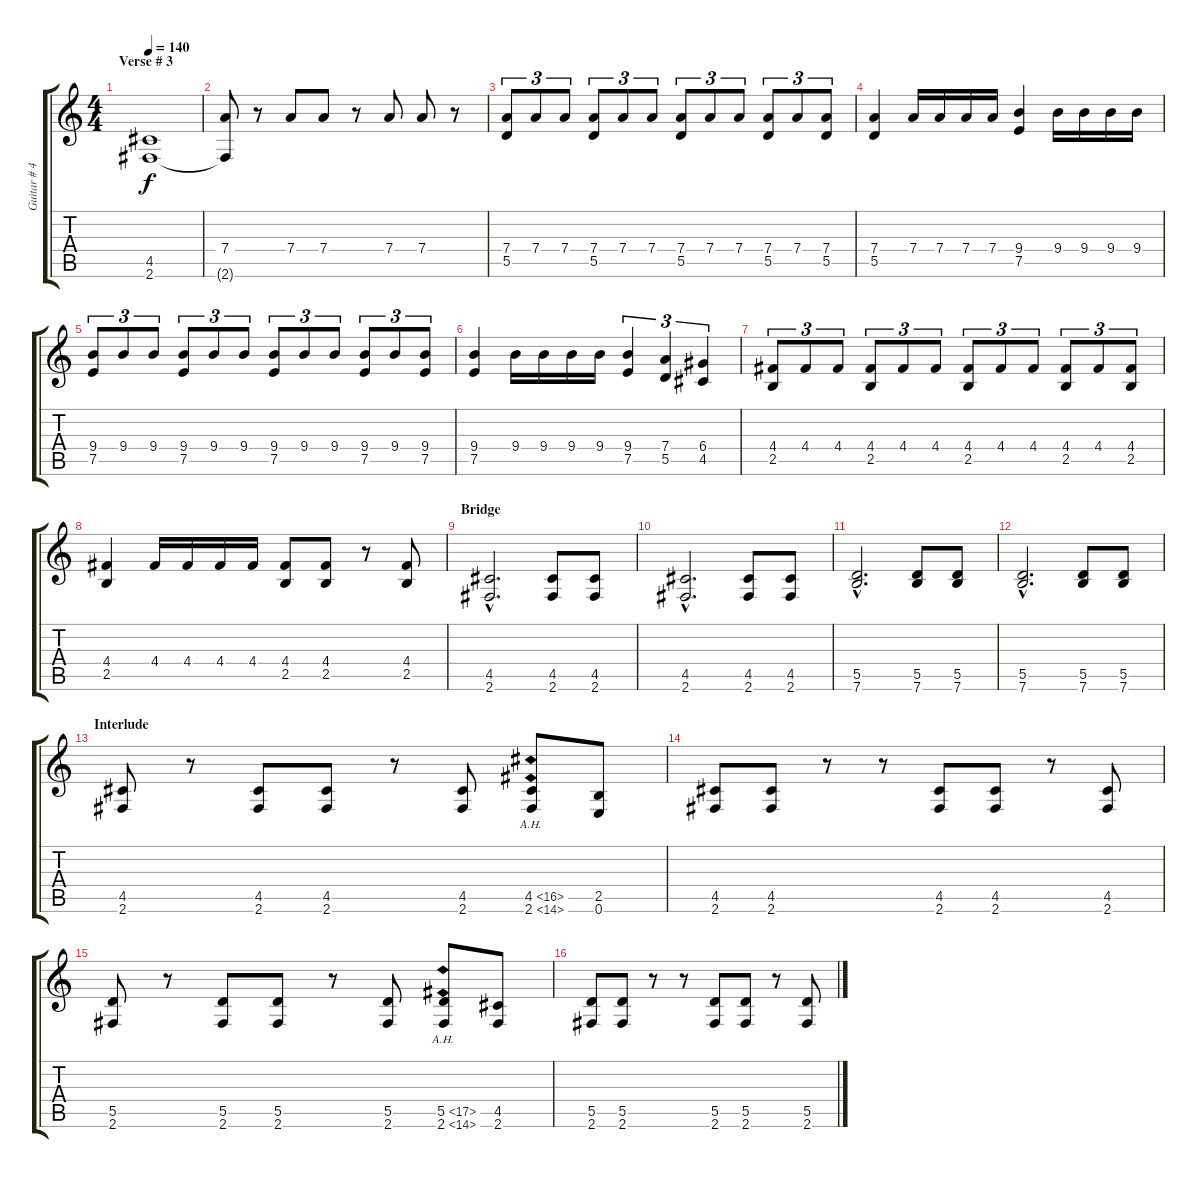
\track ("Guitar # 4 - Overdriven Guitar" "Guitar # 4") {instrument overdrivenguitar}
\staff {score tabs}
\tuning (E4 B3 G3 D3 A2 E2) {hide}
\ts (4 4)
\section ("" "Verse # 3")
\tempo 140
\clef g2
\ks c
(4.5 2.6).1{dy f volume 0 balance 16} |
(7.4 2.6{t}).8{volume 8 balance 8} r.8 7.4.8 7.4.8 r.8 7.4.8 7.4.8 r.8 |
(7.4 5.5).8{tu (3 2) volume 11 balance 8} 7.4.8{tu (3 2)} 7.4.8{tu (3 2)} (7.4 5.5).8{tu (3 2)} 7.4.8{tu (3 2)} 7.4.8{tu (3 2)} (7.4 5.5).8{tu (3 2)} 7.4.8{tu (3 2)} 7.4.8{tu (3 2)} (7.4 5.5).8{tu (3 2)} 7.4.8{tu (3 2)} (7.4 5.5).8{tu (3 2)} |
(7.4 5.5).4 7.4.16 7.4.16 7.4.16 7.4.16 (9.4 7.5).4 9.4.16 9.4.16 9.4.16 9.4.16 |
(9.4 7.5).8{tu (3 2) volume 11 balance 8} 9.4.8{tu (3 2)} 9.4.8{tu (3 2)} (9.4 7.5).8{tu (3 2)} 9.4.8{tu (3 2)} 9.4.8{tu (3 2)} (9.4 7.5).8{tu (3 2)} 9.4.8{tu (3 2)} 9.4.8{tu (3 2)} (9.4 7.5).8{tu (3 2)} 9.4.8{tu (3 2)} (9.4 7.5).8{tu (3 2)} |
(9.4 7.5).4 9.4.16 9.4.16 9.4.16 9.4.16 (9.4 7.5).4{tu (3 2)} (7.4 5.5).4{tu (3 2)} (6.4 4.5).4{tu (3 2)} |
(4.4 2.5).8{tu (3 2) volume 11 balance 8} 4.4.8{tu (3 2)} 4.4.8{tu (3 2)} (4.4 2.5).8{tu (3 2)} 4.4.8{tu (3 2)} 4.4.8{tu (3 2)} (4.4 2.5).8{tu (3 2)} 4.4.8{tu (3 2)} 4.4.8{tu (3 2)} (4.4 2.5).8{tu (3 2)} 4.4.8{tu (3 2)} (4.4 2.5).8{tu (3 2)} |
(4.4 2.5).4 4.4.16 4.4.16 4.4.16 4.4.16 (4.4 2.5).8 (4.4 2.5).8 r.8 (4.4 2.5).8 |
\section ("" "Bridge")
(4.5{hac} 2.6{hac}).2{d} (4.5 2.6).8 (4.5 2.6).8 |
(4.5{hac} 2.6{hac}).2{d} (4.5 2.6).8 (4.5 2.6).8 |
(5.5{hac} 7.6{hac}).2{d} (5.5 7.6).8 (5.5 7.6).8 |
(5.5{hac} 7.6{hac}).2{d} (5.5 7.6).8 (5.5 7.6).8 |
\section ("" "Interlude")
(4.5 2.6).8{volume 12 balance 8} r.8 (4.5 2.6).8 (4.5 2.6).8 r.8 (4.5 2.6).8 (4.5{ah 12} 2.6{ah 12}).8{instrument guitarharmonics} (2.5 0.6).8{instrument overdrivenguitar} |
(4.5 2.6).8 (4.5 2.6).8 r.8 r.8 (4.5 2.6).8 (4.5 2.6).8 r.8 (4.5 2.6).8 |
(5.5 2.6).8 r.8 (5.5 2.6).8 (5.5 2.6).8 r.8 (5.5 2.6).8 (5.5{ah 12} 2.6{ah 12}).8{instrument guitarharmonics} (4.5 2.6).8{instrument overdrivenguitar} |
(5.5 2.6).8 (5.5 2.6).8 r.8 r.8 (5.5 2.6).8 (5.5 2.6).8 r.8 (5.5 2.6).8
